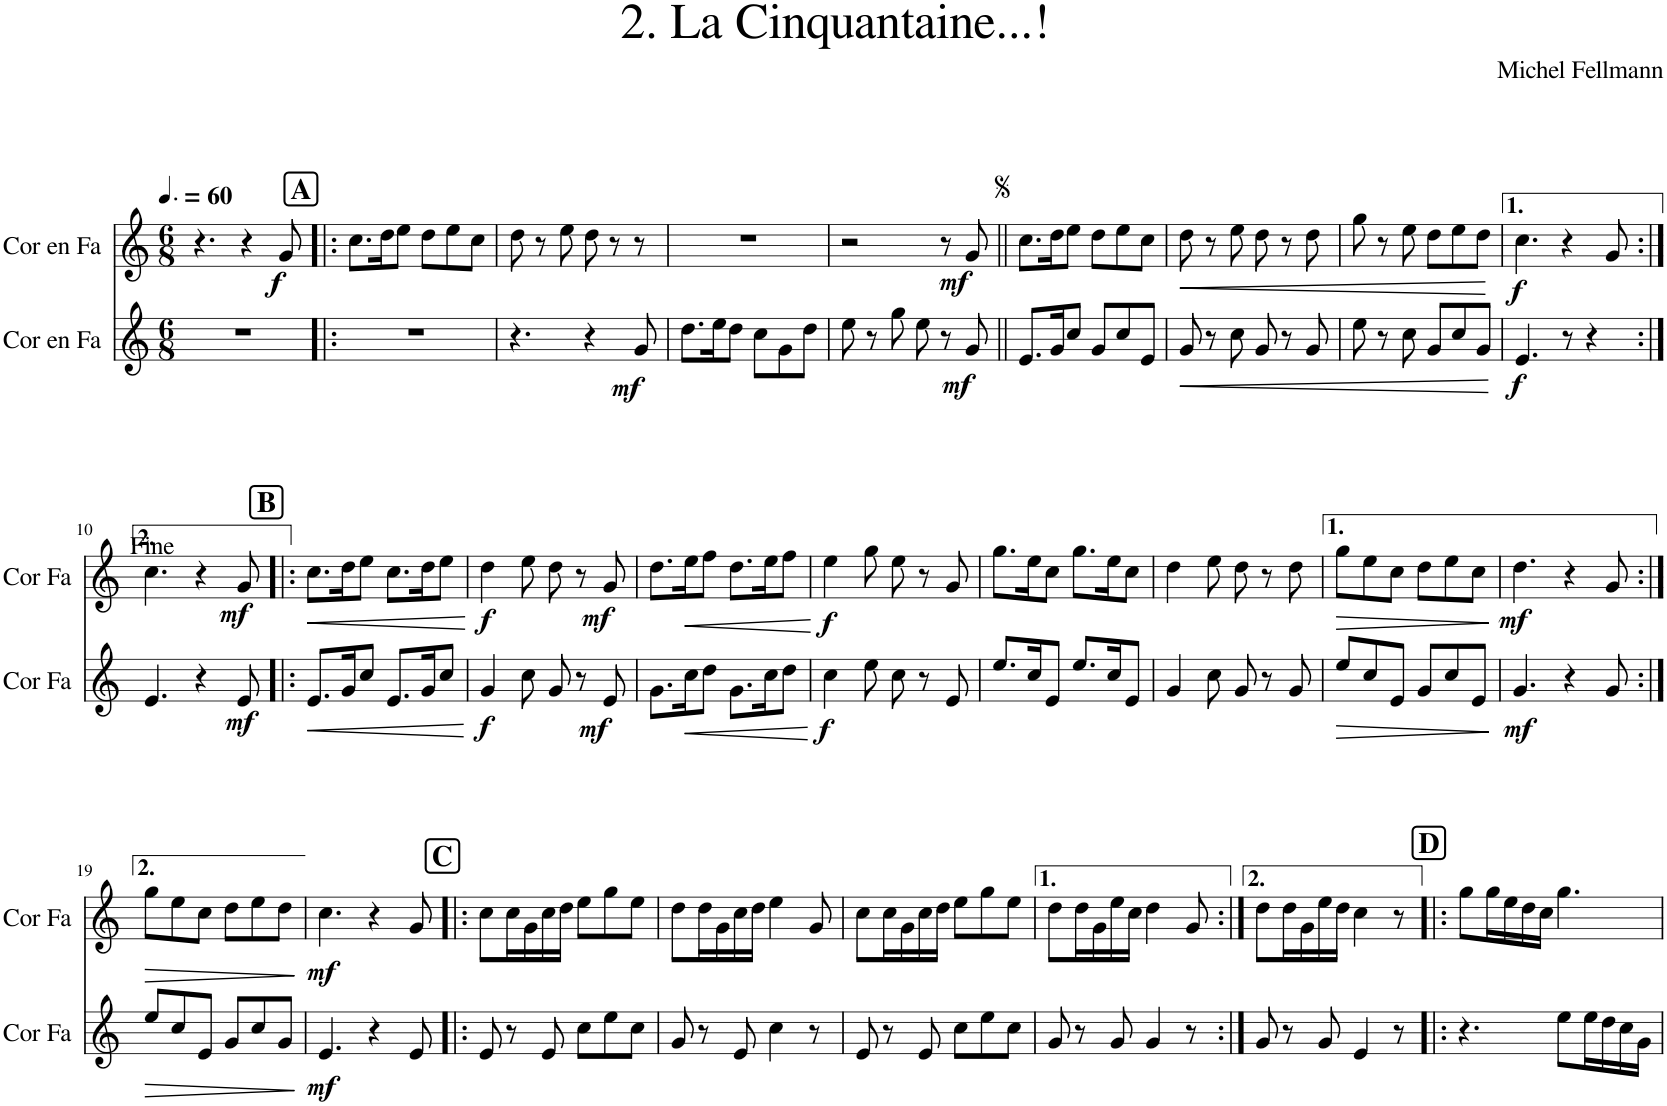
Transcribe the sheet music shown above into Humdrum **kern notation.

**kern	**dynam	**kern	**dynam
*part2	*part2	*part1	*part1
*staff2	*staff2	*staff1	*staff1
*I"Cor en Fa	*	*I"Cor en Fa	*
*I'Cor Fa	*	*I'Cor Fa	*
*clefG2	*	*clefG2	*
*Trd4c7	*	*Trd4c7	*
*k[]	*	*k[]	*
*M6/8	*	*M6/8	*
*MM90	*	*MM90	*
=1	=1	=1	=1
2.r	.	4.r	.
.	.	4r	.
!	!	!	!LO:DY:b
.	.	8g/	f
!!LO:REH:place=s1:a:B:cj:fs=14:t=A
=2!|:	=2!|:	=2!|:	=2!|:
2.r	.	8.cc\L	.
.	.	16dd\K	.
.	.	8ee\J	.
.	.	8dd\L	.
.	.	8ee\	.
.	.	8cc\J	.
=3	=3	=3	=3
4.r	.	8dd\	.
.	.	8r	.
.	.	8ee\	.
4r	.	8dd\	.
.	.	8r	.
!	!LO:DY:b	!	!
8g/	mf	8r	.
=4	=4	=4	=4
8.dd\L	.	2.r	.
16ee\K	.	.	.
8dd\J	.	.	.
8cc\L	.	.	.
8g\	.	.	.
8dd\J	.	.	.
=5	=5	=5	=5
8ee\	.	2r	.
8r	.	.	.
8gg\	.	.	.
8ee\	.	.	.
!	!	!	!LO:DY:b
8r	.	8r	mf
!	!LO:DY:b	!	!
8g/	mf	8g/	.
=6||	=6||	=6||	=6||
8.e/L	.	8.cc\L	.
16g/K	.	16dd\K	.
8cc/J	.	8ee\J	.
8g/L	.	8dd\L	.
8cc/	.	8ee\	.
8e/J	.	8cc\J	.
=7	=7	=7	=7
!	!LO:HP:b	!	!LO:HP:b
8g/	<	8dd\	<
8r	.	8r	.
8cc\	.	8ee\	.
8g/	.	8dd\	.
8r	.	8r	.
8g/	.	8dd\	.
.	[	.	[
=8	=8	=8	=8
8ee\	.	8gg\	.
8r	.	8r	.
8cc\	.	8ee\	.
8g/L	.	8dd\L	.
8cc/	.	8ee\	.
8g/J	.	8dd\J	.
=9	=9	=9	=9
!	!LO:DY:b	!	!LO:DY:b
4.e/	f	4.cc\	f
8r	.	4r	.
4r	.	.	.
.	.	8g/	.
!!LO:LB:g=z
=10:|!	=10:|!	=10:|!	=10:|!
4.e/	.	4.cc\	.
4r	.	4r	.
!	!LO:DY:b	!	!LO:DY:b
8e/	mf	8g/	mf
!!LO:REH:place=s1:a:B:cj:fs=14:t=B
=11!|:	=11!|:	=11!|:	=11!|:
!	!LO:HP:b	!	!LO:HP:b
8.e/L	<	8.cc\L	<
16g/K	.	16dd\K	.
8cc/J	.	8ee\J	.
8.e/L	.	8.cc\L	.
16g/K	.	16dd\K	.
8cc/J	.	8ee\J	.
.	[	.	[
=12	=12	=12	=12
!	!LO:DY:b	!	!LO:DY:b
4g/	f	4dd\	f
8cc\	.	8ee\	.
8g/	.	8dd\	.
8r	.	8r	.
!	!LO:DY:b	!	!LO:DY:b
8e/	mf	8g/	mf
=13	=13	=13	=13
8.g\L	.	8.dd\L	.
!	!LO:HP:b	!	!LO:HP:b
16cc\K	<	16ee\K	<
8dd\J	.	8ff\J	.
8.g\L	.	8.dd\L	.
16cc\K	.	16ee\K	.
8dd\J	.	8ff\J	.
.	[	.	[
=14	=14	=14	=14
!	!LO:DY:b	!	!LO:DY:b
4cc\	f	4ee\	f
8ee\	.	8gg\	.
8cc\	.	8ee\	.
8r	.	8r	.
8e/	.	8g/	.
=15	=15	=15	=15
8.ee/L	.	8.gg\L	.
16cc/K	.	16ee\K	.
8e/J	.	8cc\J	.
8.ee/L	.	8.gg\L	.
16cc/K	.	16ee\K	.
8e/J	.	8cc\J	.
=16	=16	=16	=16
4g/	.	4dd\	.
8cc\	.	8ee\	.
8g/	.	8dd\	.
8r	.	8r	.
8g/	.	8dd\	.
=17	=17	=17	=17
!	!LO:HP:b	!	!LO:HP:b
8ee/L	>	8gg\L	>
8cc/	.	8ee\	.
8e/J	.	8cc\J	.
8g/L	.	8dd\L	.
8cc/	.	8ee\	.
8e/J	.	8cc\J	.
.	]	.	]
=18	=18	=18	=18
!	!LO:DY:b	!	!LO:DY:b
4.g/	mf	4.dd\	mf
4r	.	4r	.
8g/	.	8g/	.
!!LO:LB:g=z
=19:|!	=19:|!	=19:|!	=19:|!
!	!LO:HP:b	!	!LO:HP:b
8ee/L	>	8gg\L	>
8cc/	.	8ee\	.
8e/J	.	8cc\J	.
8g/L	.	8dd\L	.
8cc/	.	8ee\	.
8g/J	.	8dd\J	.
.	]	.	]
=20	=20	=20	=20
!	!LO:DY:b	!	!LO:DY:b
4.e/	mf	4.cc\	mf
4r	.	4r	.
8e/	.	8g/	.
!!LO:REH:place=s1:a:B:cj:fs=14:t=C
=21!|:	=21!|:	=21!|:	=21!|:
8e/	.	8cc\L	.
8r	.	16cc\L	.
.	.	16g\	.
8e/	.	16cc\	.
.	.	16dd\JJ	.
8cc\L	.	8ee\L	.
8ee\	.	8gg\	.
8cc\J	.	8ee\J	.
=22	=22	=22	=22
8g/	.	8dd\L	.
8r	.	16dd\L	.
.	.	16g\	.
8e/	.	16cc\	.
.	.	16dd\JJ	.
4cc\	.	4ee\	.
8r	.	8g/	.
=23	=23	=23	=23
8e/	.	8cc\L	.
8r	.	16cc\L	.
.	.	16g\	.
8e/	.	16cc\	.
.	.	16dd\JJ	.
8cc\L	.	8ee\L	.
8ee\	.	8gg\	.
8cc\J	.	8ee\J	.
=24	=24	=24	=24
8g/	.	8dd\L	.
8r	.	16dd\L	.
.	.	16g\	.
8g/	.	16ee\	.
.	.	16cc\JJ	.
4g/	.	4dd\	.
8r	.	8g/	.
=25:|!	=25:|!	=25:|!	=25:|!
8g/	.	8dd\L	.
8r	.	16dd\L	.
.	.	16g\	.
8g/	.	16ee\	.
.	.	16dd\JJ	.
4e/	.	4cc\	.
8r	.	8r	.
!!LO:REH:place=s1:a:B:cj:fs=14:t=D
=26!|:	=26!|:	=26!|:	=26!|:
4.r	.	8gg\L	.
.	.	16gg\L	.
.	.	16ee\	.
.	.	16dd\	.
.	.	16cc\JJ	.
8ee\L	.	4.gg\	.
16ee\L	.	.	.
16dd\	.	.	.
16cc\	.	.	.
16g\JJ	.	.	.
=	=	=	=
*-	*-	*-	*-
